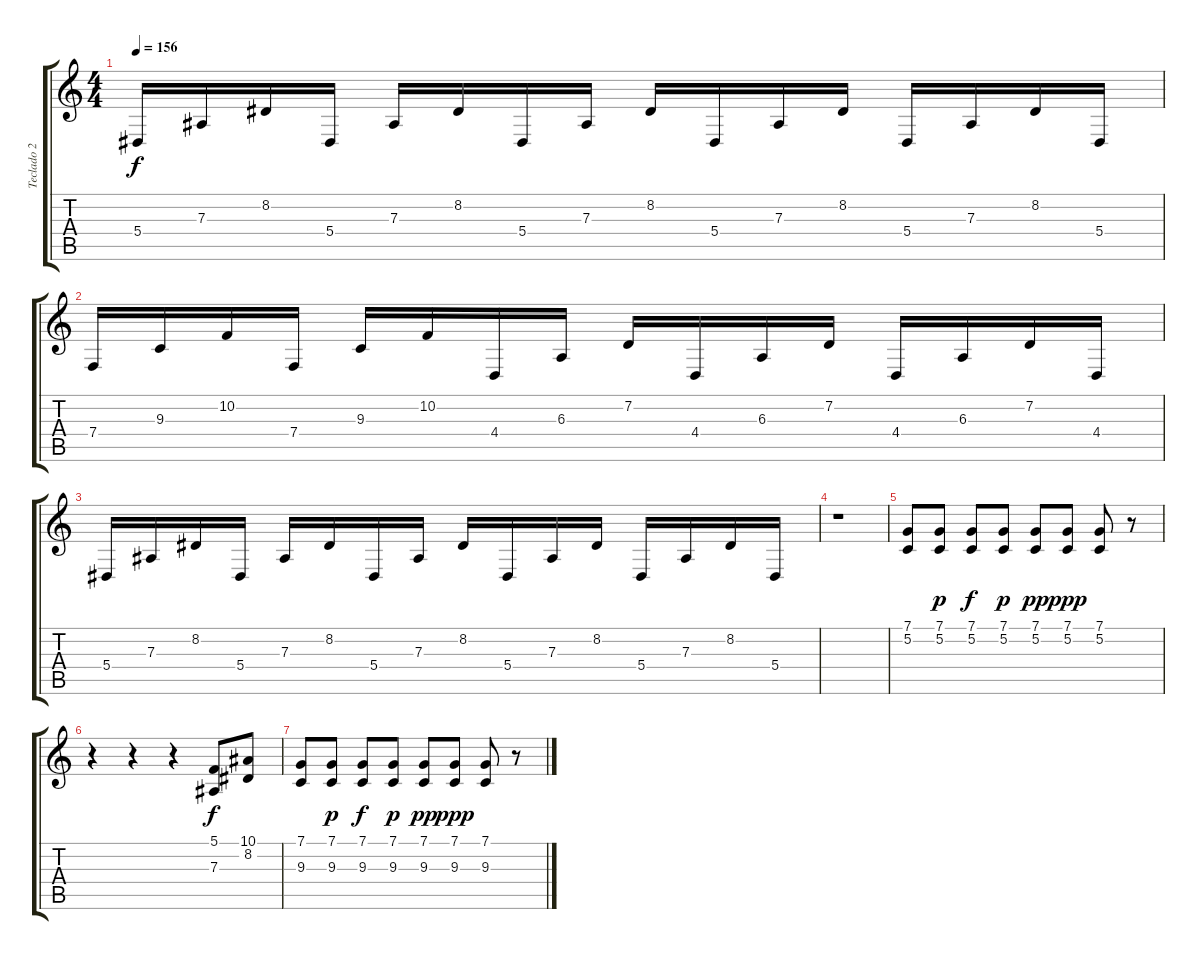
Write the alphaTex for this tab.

\track ("Teclado 2" "Teclado 2") {instrument recorder}
\staff {score tabs}
\tuning (C4 G3 Eb3 Bb2 F2 C2) {hide}
\ts (4 4)
\tempo 156
\clef g2
\ks c
5.4.16{dy f volume 10} 7.3.16 8.2.16 5.4.16 7.3.16 8.2.16 5.4.16 7.3.16 8.2.16 5.4.16 7.3.16 8.2.16 5.4.16 7.3.16 8.2.16 5.4.16 |
7.4.16 9.3.16 10.2.16 7.4.16 9.3.16 10.2.16 4.4.16 6.3.16 7.2.16 4.4.16 6.3.16 7.2.16 4.4.16 6.3.16 7.2.16 4.4.16 |
5.4.16 7.3.16 8.2.16 5.4.16 7.3.16 8.2.16 5.4.16 7.3.16 8.2.16 5.4.16 7.3.16 8.2.16 5.4.16 7.3.16 8.2.16 5.4.16 |
r.1 |
(7.1 5.2).8{volume 10 instrument lead2sawtooth} (7.1 5.2).8{dy p} (7.1 5.2).8{dy f} (7.1 5.2).8{dy p} (7.1 5.2).8{dy pp} (7.1 5.2).8{dy ppp} (7.1 5.2).8{volume 7} r.8 |
r.4 r.4 r.4 (5.1 7.3).8{dy f volume 12} (10.1 8.2).8 |
(7.1 9.3).8{volume 12 instrument lead2sawtooth} (7.1 9.3).8{dy p} (7.1 9.3).8{dy f} (7.1 9.3).8{dy p} (7.1 9.3).8{dy pp} (7.1 9.3).8{dy ppp} (7.1 9.3).8{volume 7} r.8
